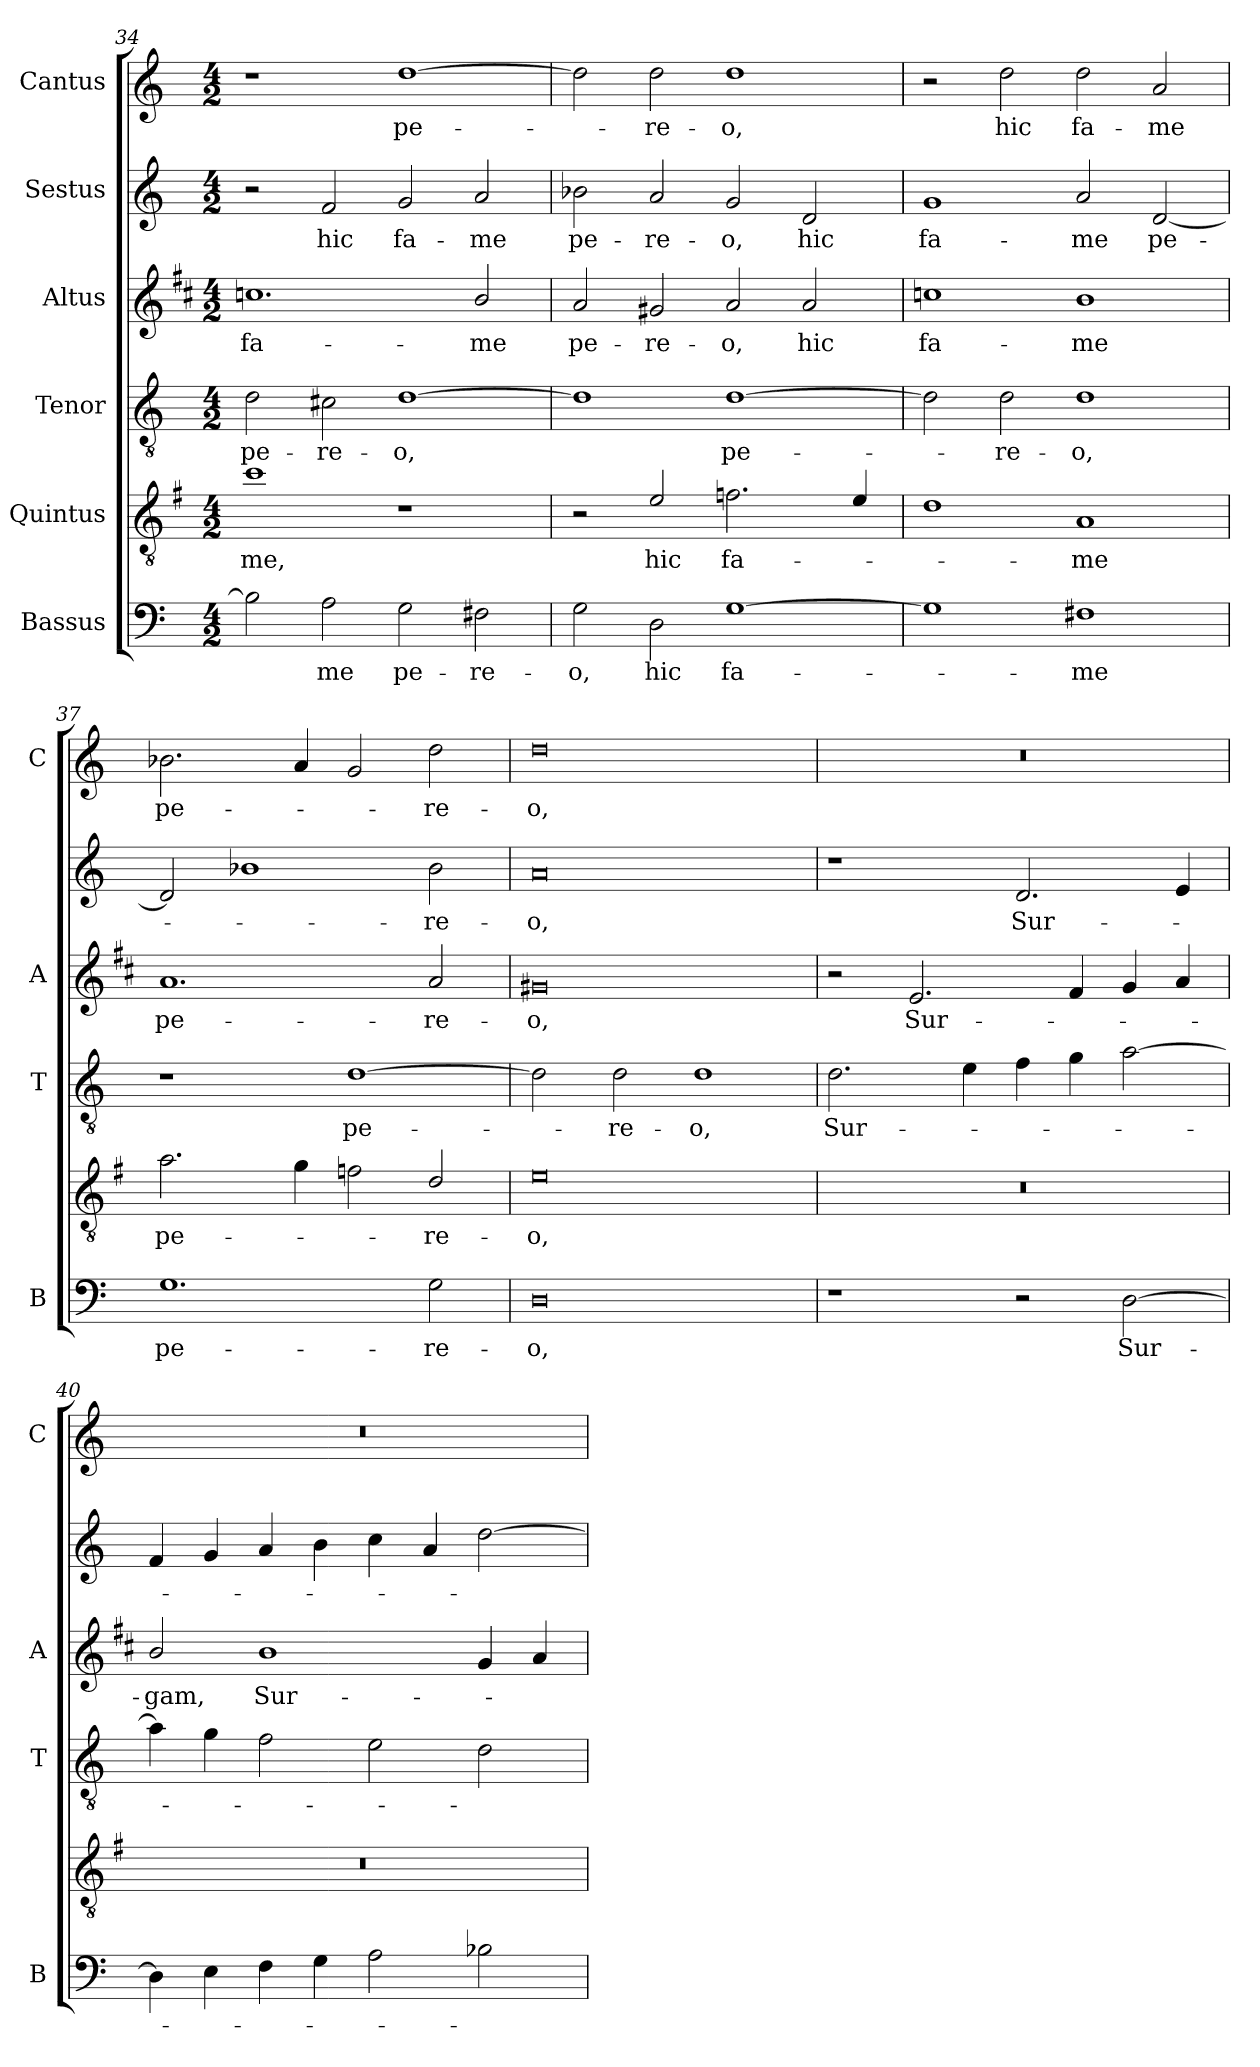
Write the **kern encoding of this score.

**kern	**text	**kern	**text	**kern	**text	**kern	**text	**kern	**text	**kern	**text
*part6	*part6	*part5	*part5	*part4	*part4	*part3	*part3	*part2	*part2	*part1	*part1
*staff6	*staff6	*staff5	*staff5	*staff4	*staff4	*staff3	*staff3	*staff2	*staff2	*staff1	*staff1
*I"Bassus	*	*I"Quintus	*	*I"Tenor	*	*I"Altus	*	*I"Sestus	*	*I"Cantus	*
*I'B	*	*	*	*I'T	*	*I'A	*	*	*	*I'C	*
*clefF4	*	*clefGv2	*	*clefGv2	*	*clefG2	*	*clefG2	*	*clefG2	*
*	*	*ITrd4c7	*	*	*	*ITrd1c2	*	*	*	*	*
*k[]	*	*k[]	*	*k[]	*	*k[]	*	*k[]	*	*k[]	*
*C:	*	*C:	*	*C:	*	*C:	*	*C:	*	*C:	*
*M4/2	*	*M4/2	*	*M4/2	*	*M4/2	*	*M4/2	*	*M4/2	*
=34	=34	=34	=34	=34	=34	=34	=34	=34	=34	=34	=34
!	!	!	!LO:LY:b	!	!LO:LY:b	!	!LO:LY:b	!	!	!	!
2B-\]	.	1f	-me,	2d\	pe-	1.b-X	fa-	2r	.	1r	.
!	!LO:LY:b	!	!	!	!LO:LY:b	!	!	!	!LO:LY:b	!	!
2A\	-me	.	.	2c#X\	-re-	.	.	2f/	hic	.	.
!	!LO:LY:b	!	!	!	!LO:LY:b	!	!	!	!LO:LY:b	!	!LO:LY:b
2G\	pe-	1r	.	[1d	-o,	.	.	2g/	fa-	[1dd	pe-
!	!LO:LY:b	!	!	!	!	!	!LO:LY:b	!	!LO:LY:b	!	!
2F#X\	-re-	.	.	.	.	2a/	-me	2a/	-me	.	.
=35	=35	=35	=35	=35	=35	=35	=35	=35	=35	=35	=35
!	!LO:LY:b	!	!	!	!	!	!LO:LY:b	!	!LO:LY:b	!	!
2G\	-o,	2r	.	1d]	.	2g/	pe-	2b-X\	pe-	2dd\]	.
!	!LO:LY:b	!	!LO:LY:b	!	!	!	!LO:LY:b	!	!LO:LY:b	!	!LO:LY:b
2D\	hic	2A/	hic	.	.	2f#X/	-re-	2a/	-re-	2dd\	-re-
!	!LO:LY:b	!	!LO:LY:b	!	!LO:LY:b	!	!LO:LY:b	!	!LO:LY:b	!	!LO:LY:b
[1G	fa-	2.B-X\	fa-	[1d	pe-	2g/	-o,	2g/	-o,	1dd	-o,
!	!	!	!	!	!	!	!LO:LY:b	!	!LO:LY:b	!	!
.	.	.	.	.	.	2g/	hic	2d/	hic	.	.
.	.	4A/	.	.	.	.	.	.	.	.	.
!!LO:LB:g=z
=36	=36	=36	=36	=36	=36	=36	=36	=36	=36	=36	=36
!	!	!	!	!	!	!	!LO:LY:b	!	!LO:LY:b	!	!
1G]	.	1G	.	2d\]	.	1b-X	fa-	1g	fa-	2r	.
!	!	!	!	!	!LO:LY:b	!	!	!	!	!	!LO:LY:b
.	.	.	.	2d\	-re-	.	.	.	.	2dd\	hic
!	!LO:LY:b	!	!LO:LY:b	!	!LO:LY:b	!	!LO:LY:b	!	!LO:LY:b	!	!LO:LY:b
1F#X	-me	1D	-me	1d	-o,	1a	-me	2a/	-me	2dd\	fa-
!	!	!	!	!	!	!	!	!	!LO:LY:b	!	!LO:LY:b
.	.	.	.	.	.	.	.	[2d/	pe-	2a/	-me
=37	=37	=37	=37	=37	=37	=37	=37	=37	=37	=37	=37
!	!LO:LY:b	!	!LO:LY:b	!	!	!	!LO:LY:b	!	!	!	!LO:LY:b
1.G	pe-	2.d\	pe-	1r	.	1.g	pe-	2d/]	.	2.b-X\	pe-
.	.	.	.	.	.	.	.	1b-X	.	.	.
.	.	4c\	.	.	.	.	.	.	.	4a/	.
!	!	!	!	!	!LO:LY:b	!	!	!	!	!	!
.	.	2B-X\	.	[1d	pe-	.	.	.	.	2g/	.
!	!LO:LY:b	!	!LO:LY:b	!	!	!	!LO:LY:b	!	!LO:LY:b	!	!LO:LY:b
2G\	-re-	2G/	-re-	.	.	2g/	-re-	2b-\	-re-	2dd\	-re-
=38	=38	=38	=38	=38	=38	=38	=38	=38	=38	=38	=38
!	!LO:LY:b	!	!LO:LY:b	!	!	!	!LO:LY:b	!	!LO:LY:b	!	!LO:LY:b
0D	-o,	0A	-o,	2d\]	.	0f#X	-o,	0a	-o,	0dd	-o,
!	!	!	!	!	!LO:LY:b	!	!	!	!	!	!
.	.	.	.	2d\	-re-	.	.	.	.	.	.
!	!	!	!	!	!LO:LY:b	!	!	!	!	!	!
.	.	.	.	1d	-o,	.	.	.	.	.	.
=39	=39	=39	=39	=39	=39	=39	=39	=39	=39	=39	=39
!	!	!	!	!	!LO:LY:b	!	!	!	!	!	!
1r	.	0r	.	2.d\	Sur-	2r	.	1r	.	0r	.
!	!	!	!	!	!	!	!LO:LY:b	!	!	!	!
.	.	.	.	.	.	2.d/	Sur-	.	.	.	.
.	.	.	.	4e\	.	.	.	.	.	.	.
!	!	!	!	!	!	!	!	!	!LO:LY:b	!	!
2r	.	.	.	4f\	.	.	.	2.d/	Sur-	.	.
.	.	.	.	4g\	.	4e/	.	.	.	.	.
!	!LO:LY:b	!	!	!	!	!	!	!	!	!	!
[2D\	Sur-	.	.	[2a\	.	4f/	.	.	.	.	.
.	.	.	.	.	.	4g/	.	4e/	.	.	.
=40	=40	=40	=40	=40	=40	=40	=40	=40	=40	=40	=40
!	!	!	!	!	!	!	!LO:LY:b	!	!	!	!
4D\]	.	0r	.	4a\]	.	2a/	-gam,	4f/	.	0r	.
4E\	.	.	.	4g\	.	.	.	4g/	.	.	.
!	!	!	!	!	!	!	!LO:LY:b	!	!	!	!
4F\	.	.	.	2f\	.	1a	Sur-	4a/	.	.	.
4G\	.	.	.	.	.	.	.	4b\	.	.	.
2A\	.	.	.	2e\	.	.	.	4cc\	.	.	.
.	.	.	.	.	.	.	.	4a/	.	.	.
2B-X\	.	.	.	2d\	.	4f/	.	[2dd\	.	.	.
.	.	.	.	.	.	4g/	.	.	.	.	.
=	=	=	=	=	=	=	=	=	=	=	=
*-	*-	*-	*-	*-	*-	*-	*-	*-	*-	*-	*-
